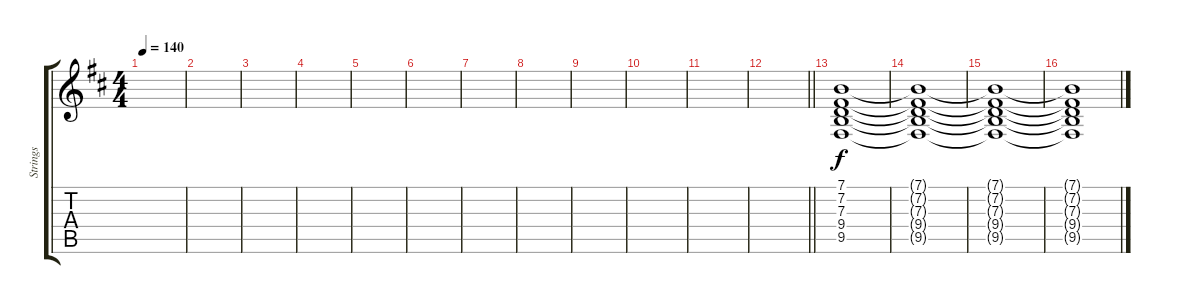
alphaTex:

\track ("Strings" "Strings") {instrument stringensemble1}
\staff {score tabs}
\tuning (E4 B3 G3 D3 A2 E2) {hide}
\ts (4 4)
\tempo 140
\clef g2
\ks bminor
|
|
|
|
|
|
|
|
|
|
|
\barLineRight lightlight
|
(7.1 7.2 7.3 9.4 9.5).1 |
(7.1{t} 7.2{t} 7.3{t} 9.4{t} 9.5{t}).1 |
(7.1{t} 7.2{t} 7.3{t} 9.4{t} 9.5{t}).1 |
(7.1{t} 7.2{t} 7.3{t} 9.4{t} 9.5{t}).1
